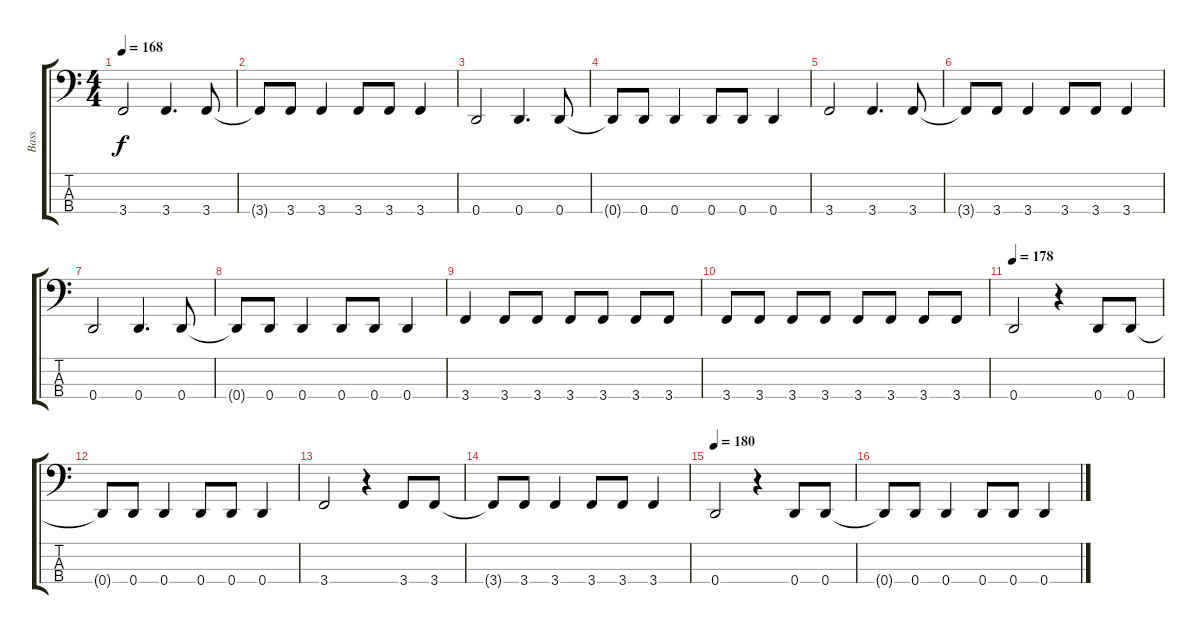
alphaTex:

\track ("Bass" "Bass") {instrument electricbassfinger}
\staff {score tabs}
\tuning (G2 D2 A1 D1) {hide}
\ts (4 4)
\tempo 168
\clef f4
\ks c
3.4.2{dy f} 3.4.4{d} 3.4.8 |
3.4{t}.8 3.4.8 3.4.4 3.4.8 3.4.8 3.4.4 |
0.4.2 0.4.4{d} 0.4.8 |
0.4{t}.8 0.4.8 0.4.4 0.4.8 0.4.8 0.4.4 |
3.4.2 3.4.4{d} 3.4.8 |
3.4{t}.8 3.4.8 3.4.4 3.4.8 3.4.8 3.4.4 |
0.4.2 0.4.4{d} 0.4.8 |
0.4{t}.8 0.4.8 0.4.4 0.4.8 0.4.8 0.4.4 |
3.4.4 3.4.8 3.4.8 3.4.8 3.4.8 3.4.8 3.4.8 |
3.4.8 3.4.8 3.4.8 3.4.8 3.4.8 3.4.8 3.4.8 3.4.8 |
\tempo 178
0.4.2 r.4 0.4.8 0.4.8 |
0.4{t}.8 0.4.8 0.4.4 0.4.8 0.4.8 0.4.4 |
3.4.2 r.4 3.4.8 3.4.8 |
3.4{t}.8 3.4.8 3.4.4 3.4.8 3.4.8 3.4.4 |
\tempo 180
0.4.2 r.4 0.4.8 0.4.8 |
0.4{t}.8 0.4.8 0.4.4 0.4.8 0.4.8 0.4.4
